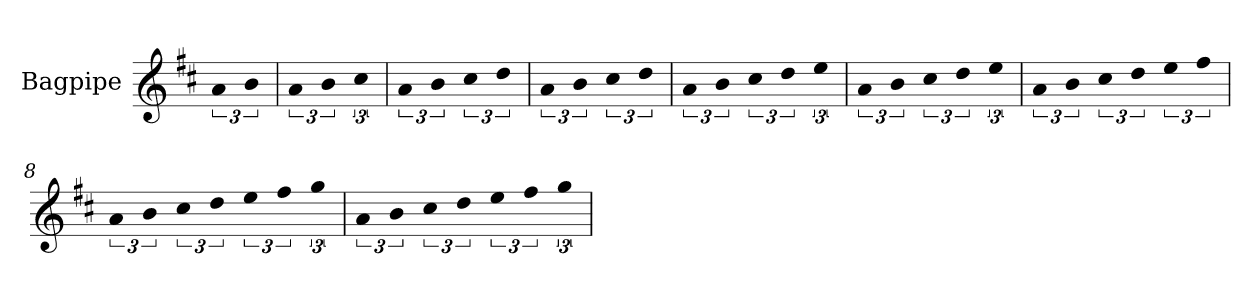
**kern
*part1
*staff1
*I"Bagpipe
*I'Bag
*k[f#c#]
=1
!LO:N:vis=8
12.a\
!LO:N:vis=8
12.b\
=2
!LO:N:vis=8
12.a\
!LO:N:vis=8
12.b\
!LO:N:vis=8
12.cc#\
=3
!LO:N:vis=8
12.a\
!LO:N:vis=8
12.b\
!LO:N:vis=8
12.cc#\
!LO:N:vis=8
12.dd\
=4
!LO:N:vis=8
12.a\
!LO:N:vis=8
12.b\
!LO:N:vis=8
12.cc#\
!LO:N:vis=8
12.dd\
=5
!LO:N:vis=8
12.a\
!LO:N:vis=8
12.b\
!LO:N:vis=8
12.cc#\
!LO:N:vis=8
12.dd\
!LO:N:vis=8
12.ee\
=6
!LO:N:vis=8
12.a\
!LO:N:vis=8
12.b\
!LO:N:vis=8
12.cc#\
!LO:N:vis=8
12.dd\
!LO:N:vis=8
12.ee\
=7
!LO:N:vis=8
12.a\
!LO:N:vis=8
12.b\
!LO:N:vis=8
12.cc#\
!LO:N:vis=8
12.dd\
!LO:N:vis=8
12.ee\
!LO:N:vis=8
12.ff#\
=8
!LO:N:vis=8
12.a\
!LO:N:vis=8
12.b\
!LO:N:vis=8
12.cc#\
!LO:N:vis=8
12.dd\
!LO:N:vis=8
12.ee\
!LO:N:vis=8
12.ff#\
!LO:N:vis=8
12.gg\
=9
!LO:N:vis=8
12.a\
!LO:N:vis=8
12.b\
!LO:N:vis=8
12.cc#\
!LO:N:vis=8
12.dd\
!LO:N:vis=8
12.ee\
!LO:N:vis=8
12.ff#\
!LO:N:vis=8
12.gg\
=
*-
